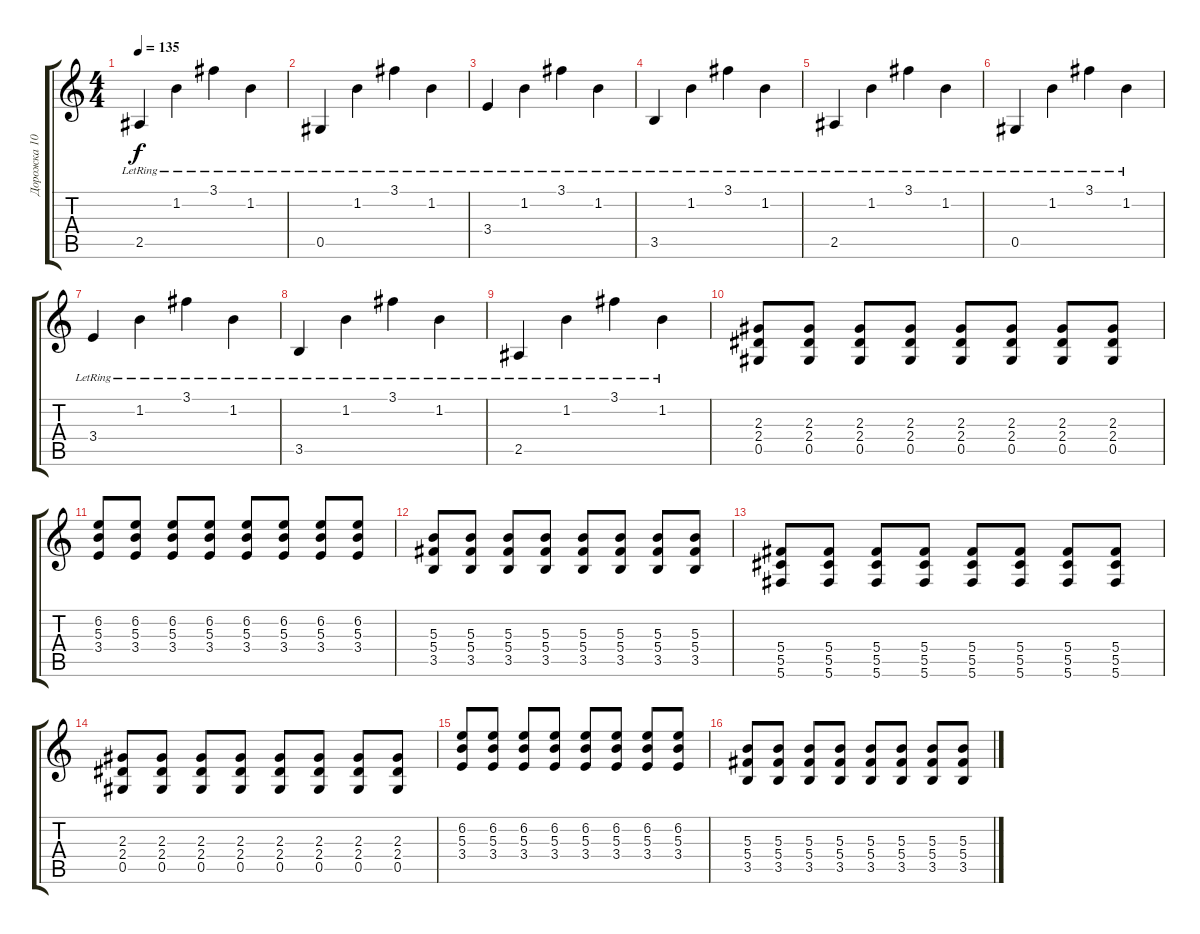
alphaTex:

\track ("Дорожка 10" "Дорожка 10") {instrument acousticguitarsteel}
\staff {score tabs}
\tuning (Eb4 Bb3 Gb3 Db3 Ab2 Db2) {hide}
\ts (4 4)
\tempo 135
\clef g2
\ks c
2.5{lr}.4{dy f} 1.2{lr}.4 3.1{lr}.4 1.2{lr}.4 |
0.5{lr}.4 1.2{lr}.4 3.1{lr}.4 1.2{lr}.4 |
3.4{lr}.4 1.2{lr}.4 3.1{lr}.4 1.2{lr}.4 |
3.5{lr}.4 1.2{lr}.4 3.1{lr}.4 1.2{lr}.4 |
2.5{lr}.4 1.2{lr}.4 3.1{lr}.4 1.2{lr}.4 |
0.5{lr}.4 1.2{lr}.4 3.1{lr}.4 1.2{lr}.4 |
3.4{lr}.4 1.2{lr}.4 3.1{lr}.4 1.2{lr}.4 |
3.5{lr}.4 1.2{lr}.4 3.1{lr}.4 1.2{lr}.4 |
2.5{lr}.4 1.2{lr}.4 3.1{lr}.4 1.2{lr}.4 |
(2.3 2.4 0.5).8 (2.3 2.4 0.5).8 (2.3 2.4 0.5).8 (2.3 2.4 0.5).8 (2.3 2.4 0.5).8 (2.3 2.4 0.5).8 (2.3 2.4 0.5).8 (2.3 2.4 0.5).8 |
(6.2 5.3 3.4).8 (6.2 5.3 3.4).8 (6.2 5.3 3.4).8 (6.2 5.3 3.4).8 (6.2 5.3 3.4).8 (6.2 5.3 3.4).8 (6.2 5.3 3.4).8 (6.2 5.3 3.4).8 |
(5.3 5.4 3.5).8 (5.3 5.4 3.5).8 (5.3 5.4 3.5).8 (5.3 5.4 3.5).8 (5.3 5.4 3.5).8 (5.3 5.4 3.5).8 (5.3 5.4 3.5).8 (5.3 5.4 3.5).8 |
(5.4 5.5 5.6).8 (5.4 5.5 5.6).8 (5.4 5.5 5.6).8 (5.4 5.5 5.6).8 (5.4 5.5 5.6).8 (5.4 5.5 5.6).8 (5.4 5.5 5.6).8 (5.4 5.5 5.6).8 |
(2.3 2.4 0.5).8 (2.3 2.4 0.5).8 (2.3 2.4 0.5).8 (2.3 2.4 0.5).8 (2.3 2.4 0.5).8 (2.3 2.4 0.5).8 (2.3 2.4 0.5).8 (2.3 2.4 0.5).8 |
(6.2 5.3 3.4).8 (6.2 5.3 3.4).8 (6.2 5.3 3.4).8 (6.2 5.3 3.4).8 (6.2 5.3 3.4).8 (6.2 5.3 3.4).8 (6.2 5.3 3.4).8 (6.2 5.3 3.4).8 |
(5.3 5.4 3.5).8 (5.3 5.4 3.5).8 (5.3 5.4 3.5).8 (5.3 5.4 3.5).8 (5.3 5.4 3.5).8 (5.3 5.4 3.5).8 (5.3 5.4 3.5).8 (5.3 5.4 3.5).8
